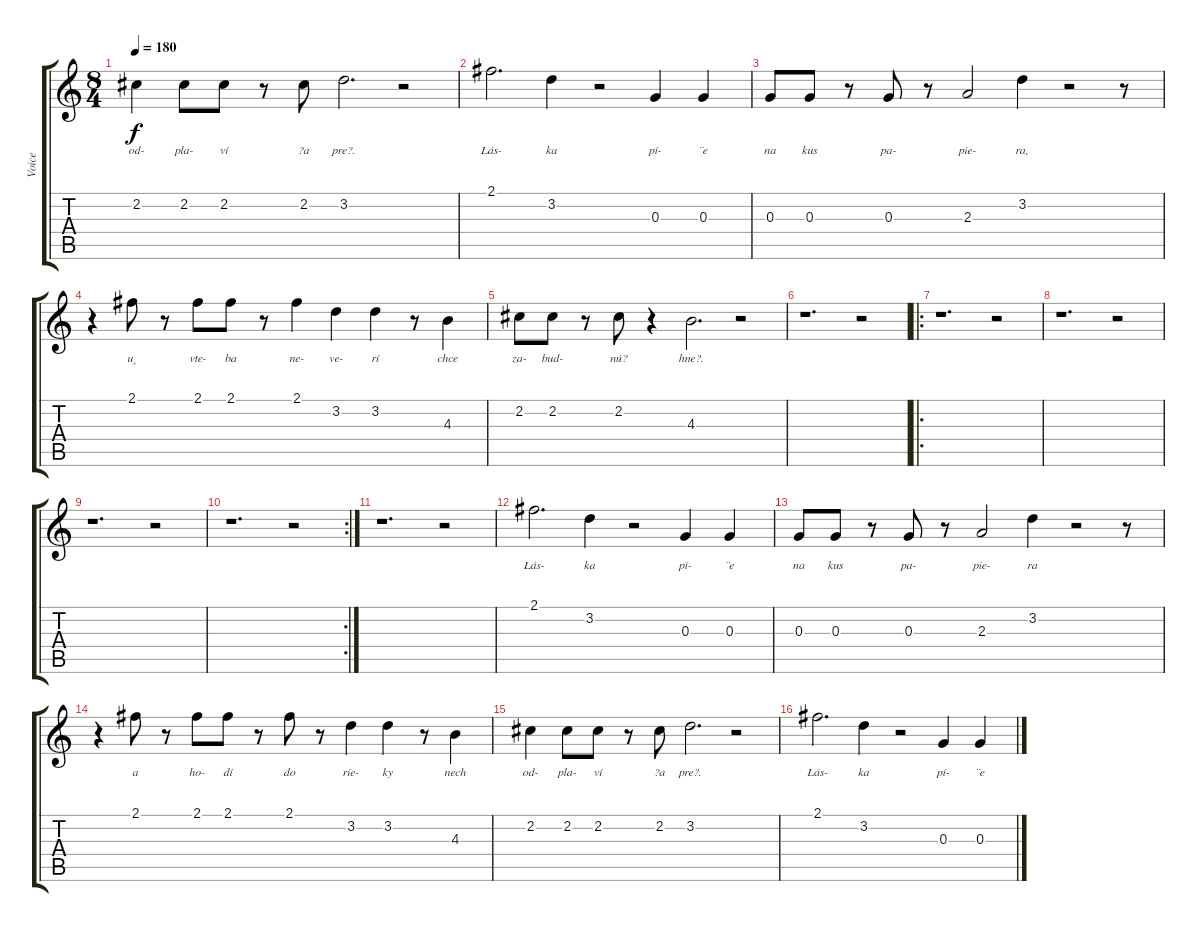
\track ("Voice" "Voice") {instrument electricguitarjazz}
\staff {score tabs}
\tuning (E4 B3 G3 D3 A2 E2) {hide}
\ts (8 4)
\tempo 180
\clef g2
\ks c
2.2.4{lyrics (0 "od-") lyrics (1 "") lyrics (2 "") lyrics (3 "") lyrics (4 "") dy f} 2.2.8{lyrics (0 "pla-") lyrics (1 "") lyrics (2 "") lyrics (3 "") lyrics (4 "")} 2.2.8{lyrics (0 "ví­") lyrics (1 "") lyrics (2 "") lyrics (3 "") lyrics (4 "")} r.8 2.2.8{lyrics (0 "?a") lyrics (1 "") lyrics (2 "") lyrics (3 "") lyrics (4 "")} 3.2.2{d lyrics (0 "pre?.") lyrics (1 "") lyrics (2 "") lyrics (3 "") lyrics (4 "")} r.2 |
2.1.2{d lyrics (0 "Lás-") lyrics (1 "") lyrics (2 "") lyrics (3 "") lyrics (4 "")} 3.2.4{lyrics (0 "ka") lyrics (1 "") lyrics (2 "") lyrics (3 "") lyrics (4 "")} r.2 0.3.4{lyrics (0 "pí­-") lyrics (1 "") lyrics (2 "") lyrics (3 "") lyrics (4 "")} 0.3.4{lyrics (0 "¨e") lyrics (1 "") lyrics (2 "") lyrics (3 "") lyrics (4 "")} |
0.3.8{lyrics (0 "na") lyrics (1 "") lyrics (2 "") lyrics (3 "") lyrics (4 "")} 0.3.8{lyrics (0 "kus") lyrics (1 "") lyrics (2 "") lyrics (3 "") lyrics (4 "")} r.8 0.3.8{lyrics (0 "pa-") lyrics (1 "") lyrics (2 "") lyrics (3 "") lyrics (4 "")} r.8 2.3.2{lyrics (0 "pie-") lyrics (1 "") lyrics (2 "") lyrics (3 "") lyrics (4 "")} 3.2.4{lyrics (0 "ra,") lyrics (1 "") lyrics (2 "") lyrics (3 "") lyrics (4 "")} r.2 r.8 |
r.4 2.1.8{lyrics (0 "u¸") lyrics (1 "") lyrics (2 "") lyrics (3 "") lyrics (4 "")} r.8 2.1.8{lyrics (0 "vte-") lyrics (1 "") lyrics (2 "") lyrics (3 "") lyrics (4 "")} 2.1.8{lyrics (0 "ba") lyrics (1 "") lyrics (2 "") lyrics (3 "") lyrics (4 "")} r.8 2.1.4{lyrics (0 "ne-") lyrics (1 "") lyrics (2 "") lyrics (3 "") lyrics (4 "")} 3.2.4{lyrics (0 "ve-") lyrics (1 "") lyrics (2 "") lyrics (3 "") lyrics (4 "")} 3.2.4{lyrics (0 "rí­") lyrics (1 "") lyrics (2 "") lyrics (3 "") lyrics (4 "")} r.8 4.3.4{lyrics (0 "chce") lyrics (1 "") lyrics (2 "") lyrics (3 "") lyrics (4 "")} |
2.2.8{lyrics (0 "za-") lyrics (1 "") lyrics (2 "") lyrics (3 "") lyrics (4 "")} 2.2.8{lyrics (0 "bud-") lyrics (1 "") lyrics (2 "") lyrics (3 "") lyrics (4 "")} r.8 2.2.8{lyrics (0 "nú?") lyrics (1 "") lyrics (2 "") lyrics (3 "") lyrics (4 "")} r.4 4.3.2{d lyrics (0 "hne?.") lyrics (1 "") lyrics (2 "") lyrics (3 "") lyrics (4 "")} r.2 |
r.1{d} r.2 |
\ro
r.1{d} r.2 |
r.1{d} r.2 |
r.1{d} r.2 |
\rc 2
r.1{d} r.2 |
r.1{d} r.2 |
2.1.2{d lyrics (0 "Lás-") lyrics (1 "") lyrics (2 "") lyrics (3 "") lyrics (4 "")} 3.2.4{lyrics (0 "ka") lyrics (1 "") lyrics (2 "") lyrics (3 "") lyrics (4 "")} r.2 0.3.4{lyrics (0 "pí­-") lyrics (1 "") lyrics (2 "") lyrics (3 "") lyrics (4 "")} 0.3.4{lyrics (0 "¨e") lyrics (1 "") lyrics (2 "") lyrics (3 "") lyrics (4 "")} |
0.3.8{lyrics (0 "na") lyrics (1 "") lyrics (2 "") lyrics (3 "") lyrics (4 "")} 0.3.8{lyrics (0 "kus") lyrics (1 "") lyrics (2 "") lyrics (3 "") lyrics (4 "")} r.8 0.3.8{lyrics (0 "pa-") lyrics (1 "") lyrics (2 "") lyrics (3 "") lyrics (4 "")} r.8 2.3.2{lyrics (0 "pie-") lyrics (1 "") lyrics (2 "") lyrics (3 "") lyrics (4 "")} 3.2.4{lyrics (0 "ra") lyrics (1 "") lyrics (2 "") lyrics (3 "") lyrics (4 "")} r.2 r.8 |
r.4 2.1.8{lyrics (0 "a") lyrics (1 "") lyrics (2 "") lyrics (3 "") lyrics (4 "")} r.8 2.1.8{lyrics (0 "ho-") lyrics (1 "") lyrics (2 "") lyrics (3 "") lyrics (4 "")} 2.1.8{lyrics (0 "dí­") lyrics (1 "") lyrics (2 "") lyrics (3 "") lyrics (4 "")} r.8 2.1.8{lyrics (0 "do") lyrics (1 "") lyrics (2 "") lyrics (3 "") lyrics (4 "")} r.8 3.2.4{lyrics (0 "rie-") lyrics (1 "") lyrics (2 "") lyrics (3 "") lyrics (4 "")} 3.2.4{lyrics (0 "ky") lyrics (1 "") lyrics (2 "") lyrics (3 "") lyrics (4 "")} r.8 4.3.4{lyrics (0 "nech") lyrics (1 "") lyrics (2 "") lyrics (3 "") lyrics (4 "")} |
2.2.4{lyrics (0 "od-") lyrics (1 "") lyrics (2 "") lyrics (3 "") lyrics (4 "")} 2.2.8{lyrics (0 "pla-") lyrics (1 "") lyrics (2 "") lyrics (3 "") lyrics (4 "")} 2.2.8{lyrics (0 "ví­") lyrics (1 "") lyrics (2 "") lyrics (3 "") lyrics (4 "")} r.8 2.2.8{lyrics (0 "?a") lyrics (1 "") lyrics (2 "") lyrics (3 "") lyrics (4 "")} 3.2.2{d lyrics (0 "pre?.") lyrics (1 "") lyrics (2 "") lyrics (3 "") lyrics (4 "")} r.2 |
2.1.2{d lyrics (0 "Lás-") lyrics (1 "") lyrics (2 "") lyrics (3 "") lyrics (4 "")} 3.2.4{lyrics (0 "ka") lyrics (1 "") lyrics (2 "") lyrics (3 "") lyrics (4 "")} r.2 0.3.4{lyrics (0 "pí­-") lyrics (1 "") lyrics (2 "") lyrics (3 "") lyrics (4 "")} 0.3.4{lyrics (0 "¨e") lyrics (1 "") lyrics (2 "") lyrics (3 "") lyrics (4 "")}
